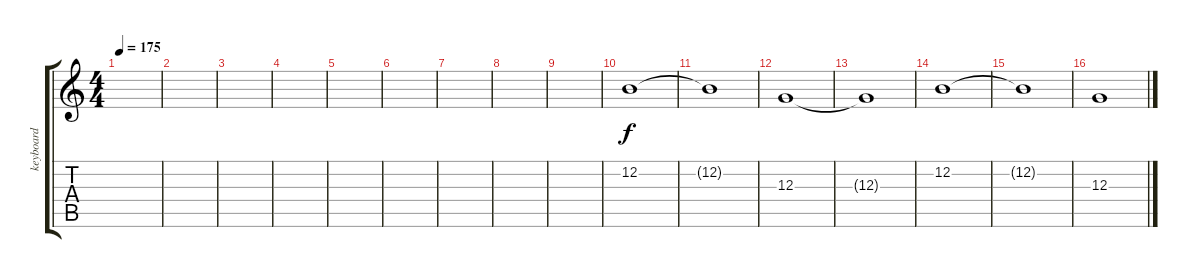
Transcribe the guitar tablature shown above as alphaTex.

\track ("keyboard" "keyboard") {instrument stringensemble1}
\staff {score tabs}
\tuning (E4 B3 G3 D3 A2 E2) {hide}
\ts (4 4)
\tempo 175
\clef g2
\ks c
|
|
|
|
|
|
|
|
|
12.2.1 |
12.2{t}.1 |
12.3.1 |
12.3{t}.1 |
12.2.1 |
12.2{t}.1 |
12.3.1
